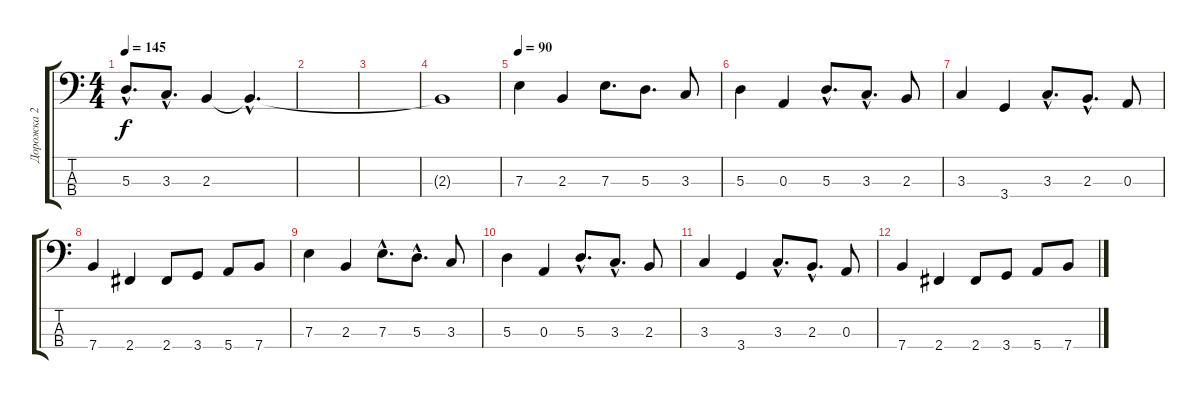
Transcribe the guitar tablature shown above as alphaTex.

\track ("Дорожка 2" "Дорожка 2") {instrument electricbassfinger}
\staff {score tabs}
\tuning (G2 D2 A1 E1) {hide}
\ts (4 4)
\tempo 145
\clef f4
\ks c
5.3{hac}.8{d dy f} 3.3{hac}.8{d} 2.3.4 2.3{hac t}.4{d} |
|
|
2.3{t}.1 |
\section ("" "")
\tempo 90
7.3.4 2.3.4 7.3.8{d} 5.3.8{d} 3.3.8 |
5.3.4 0.3.4 5.3{hac}.8{d} 3.3{hac}.8{d} 2.3.8 |
3.3.4 3.4.4 3.3{hac}.8{d} 2.3{hac}.8{d} 0.3.8 |
7.4.4 2.4.4 2.4.8 3.4.8 5.4.8 7.4.8 |
7.3.4 2.3.4 7.3{hac}.8{d} 5.3{hac}.8{d} 3.3.8 |
5.3.4 0.3.4 5.3{hac}.8{d} 3.3{hac}.8{d} 2.3.8 |
3.3.4 3.4.4 3.3{hac}.8{d} 2.3{hac}.8{d} 0.3.8 |
7.4.4 2.4.4 2.4.8 3.4.8 5.4.8 7.4.8
